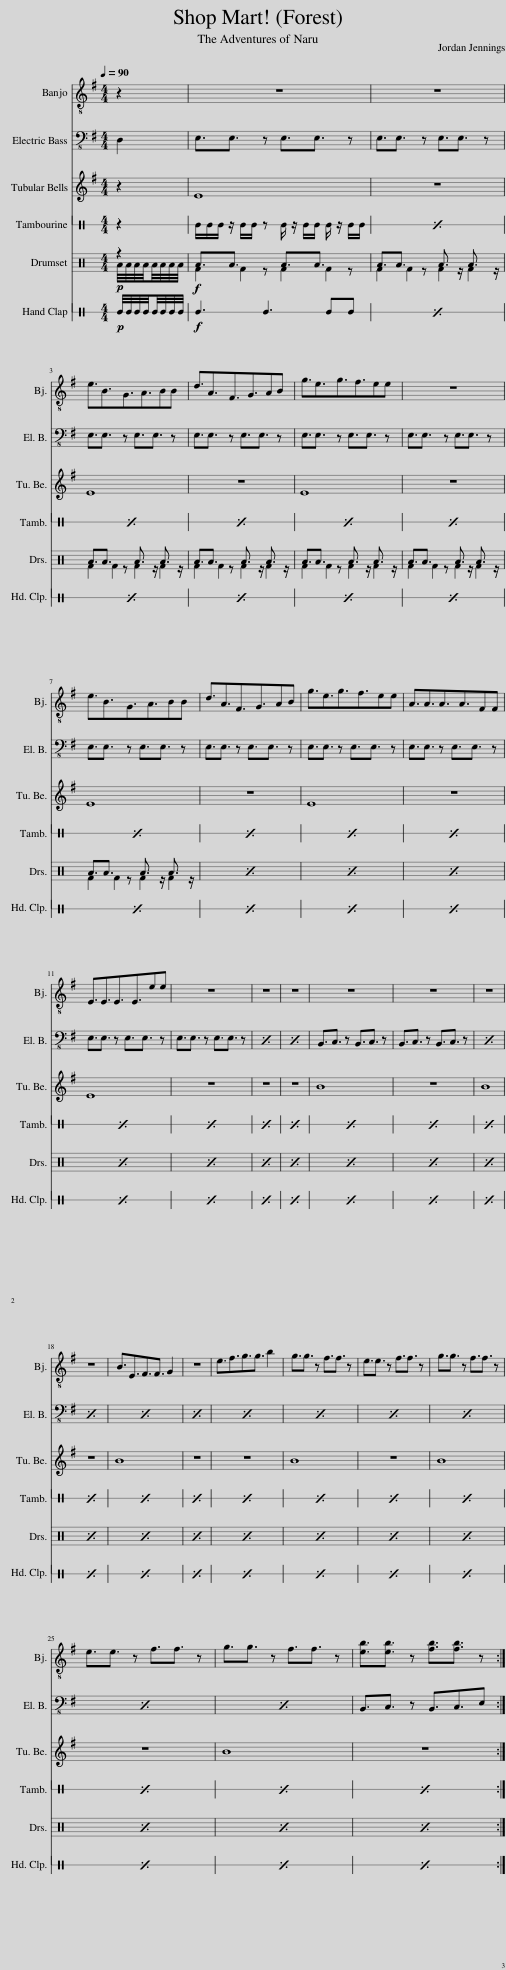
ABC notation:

X:1
%%score 1 2 3 4 ( 5 6 ) 7
L:1/8
Q:1/4=90
M:4/4
I:linebreak $
K:G
V:1 treble-8
V:2 bass-8
V:3 treble
V:4 perc stafflines=1
K:none
V:5 perc
K:none
V:6 perc
K:none
V:7 perc stafflines=1
K:none
V:1
 z2 | z8 | z8 |$ e3/2B3/2G3/2A3/2BB | d3/2A3/2F3/2G3/2AB | %5
 g3/2e3/2g3/2f3/2ee | z8 |$ e3/2B3/2G3/2A3/2BB | d3/2A3/2F3/2G3/2AB | g3/2e3/2g3/2f3/2ee | %10
 A3/2A3/2A3/2A3/2FF |$ E3/2E3/2E3/2E3/2ee | z8 | z8 | z8 | %15
 z8 | z8 | z8 |$ z8 | B3/2E3/2F3/2F3/2 G2 | %20
 z8 | e3/2f3/2g3/2g3/2 b2 | g3/2g3/2 z f3/2f3/2 z | e3/2e3/2 z f3/2f3/2 z | g3/2g3/2 z f3/2f3/2 z |$ %25
 e3/2e3/2 z f3/2f3/2 z | g3/2g3/2 z f3/2f3/2 z | [eb]3/2[eb]3/2 z [fb]3/2[fb]3/2 z :| %28
V:2
 D,2 | E,3/2E,3/2 z E,3/2E,3/2 z | E,3/2E,3/2 z E,3/2E,3/2 z |$ E,3/2E,3/2 z E,3/2E,3/2 z | E,3/2E,3/2 z E,3/2E,3/2 z | %5
 E,3/2E,3/2 z E,3/2E,3/2 z | E,3/2E,3/2 z E,3/2E,3/2 z |$ E,3/2E,3/2 z E,3/2E,3/2 z | E,3/2E,3/2 z E,3/2E,3/2 z | E,3/2E,3/2 z E,3/2E,3/2 z | %10
 E,3/2E,3/2 z E,3/2E,3/2 z |$ E,3/2E,3/2 z E,3/2E,3/2 z | E,3/2E,3/2 z E,3/2E,3/2 z | x8 | x8 | %15
 B,,3/2C,3/2 z B,,3/2C,3/2 z | B,,3/2C,3/2 z B,,3/2C,3/2 z | x8 |$ x8 | x8 | %20
 x8 | x8 | x8 | x8 | x8 |$ %25
 x8 | x8 | B,,3/2C,3/2 z B,,3/2C,3/2E, :| %28
V:3
 z2 | E8 | z8 |$ E8 | z8 | %5
 E8 | z8 |$ E8 | z8 | E8 | %10
 z8 |$ E8 | z8 | z8 | z8 | %15
 B8 | z8 | B8 |$ z8 | B8 | %20
 z8 | z8 | B8 | z8 | B8 |$ %25
 z8 | B8 | z8 :| %28
V:4
[K:C] z2 | E/E/E/ z/ E/E/ z E/ z/ E/E/ E/ z/ E/E/ | x8 |$ x8 | x8 | %5
 x8 | x8 |$ x8 | x8 | x8 | %10
 x8 |$ x8 | x8 | x8 | x8 | %15
 x8 | x8 | x8 |$ x8 | x8 | %20
 x8 | x8 | x8 | x8 | x8 |$ %25
 x8 | x8 | x8 :| %28
V:5
[K:C]!p! z2 |!f! F2 F2 F2 F2 | F2 F2 F2 F2 |$ F2 F2 F2 F2 | F2 F2 F2 F2 | %5
 F2 F2 F2 F2 | F2 F2 F2 F2 |$ F2 F2 F2 F2 | x8 | x8 | %10
 x8 |$ x8 | x8 | x8 | x8 | %15
 x8 | x8 | x8 |$ x8 | x8 | %20
 x8 | x8 | x8 | x8 | x8 |$ %25
 x8 | x8 | x8 :| %28
V:6
[K:C] A/4A/4A/4A/4A/4A/4A/4A/4 | A3/2A3/2 z A3/2A3/2 z | A3/2A3/2 z A3/2 z/ A3/2 z/ |$ A3/2A3/2 z A3/2 z/ A3/2 z/ | A3/2A3/2 z A3/2 z/ A3/2 z/ | %5
 A3/2A3/2 z A3/2 z/ A3/2 z/ | A3/2A3/2 z A3/2 z/ A3/2 z/ |$ A3/2A3/2 z A3/2 z/ A3/2 z/ | x8 | x8 | %10
 x8 |$ x8 | x8 | x8 | x8 | %15
 x8 | x8 | x8 |$ x8 | x8 | %20
 x8 | x8 | x8 | x8 | x8 |$ %25
 x8 | x8 | x8 :| %28
V:7
[K:C]!p! E/4E/4E/4E/4E/4E/4E/4E/4 |!f! E3 E3 EE | x8 |$ x8 | x8 | %5
 x8 | x8 |$ x8 | x8 | x8 | %10
 x8 |$ x8 | x8 | x8 | x8 | %15
 x8 | x8 | x8 |$ x8 | x8 | %20
 x8 | x8 | x8 | x8 | x8 |$ %25
 x8 | x8 | x8 :| %28
